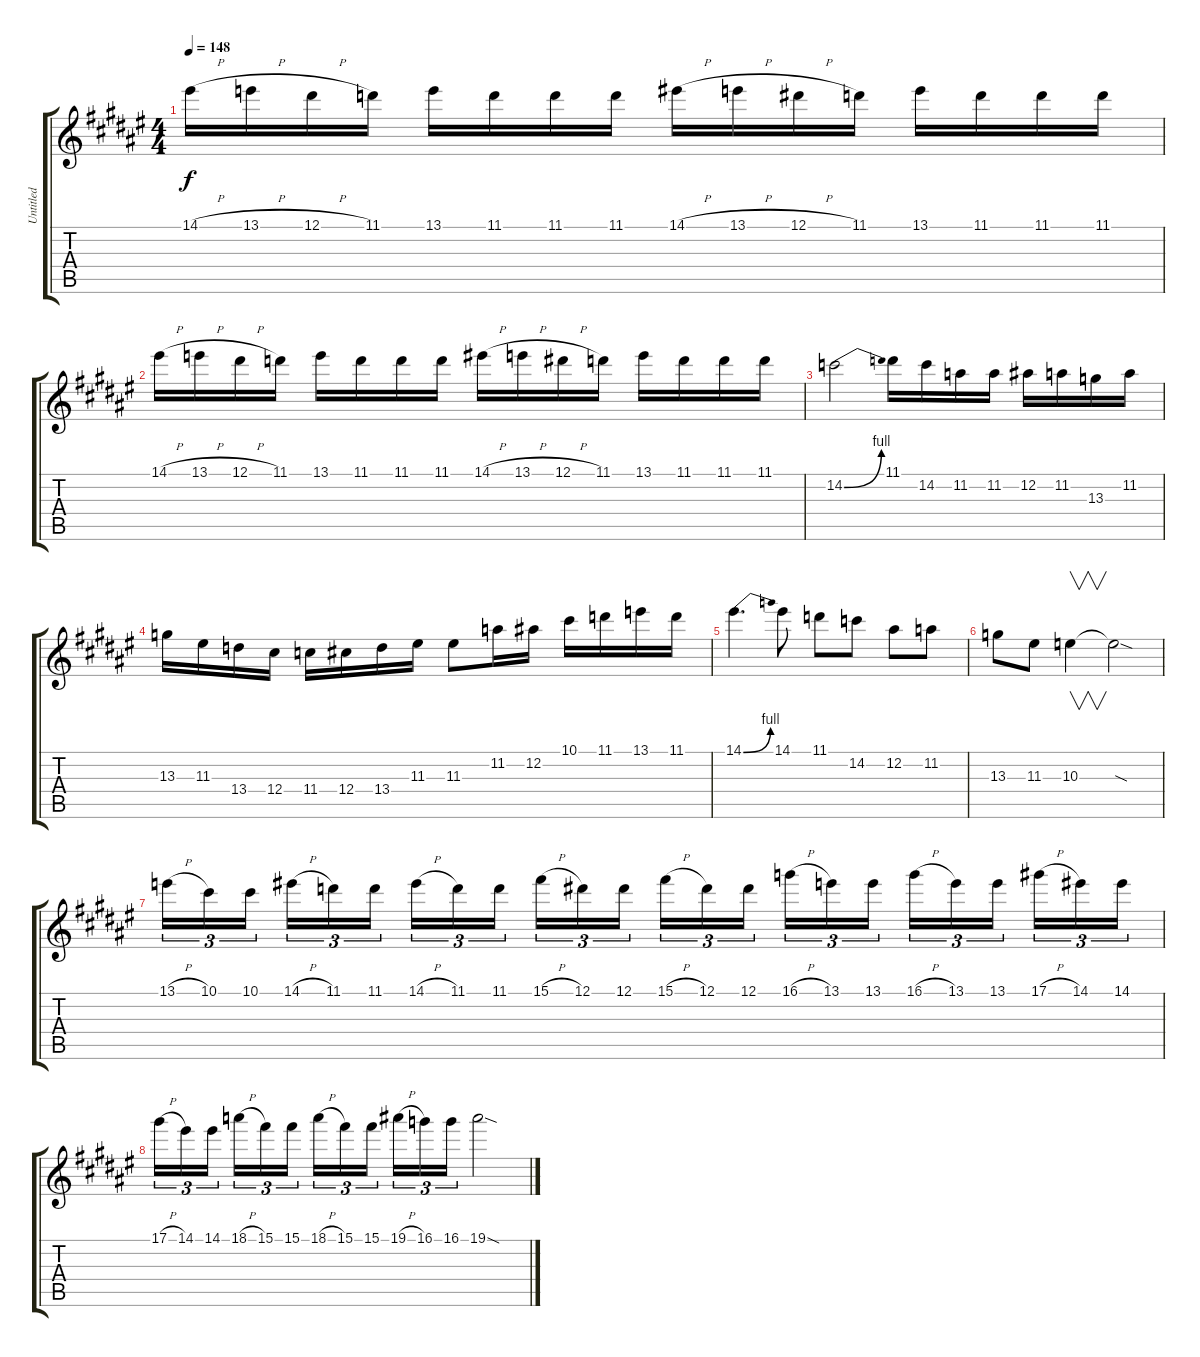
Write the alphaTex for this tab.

\track ("Untitled" "Untitled") {instrument distortionguitar}
\staff {score tabs}
\tuning (Eb4 Bb3 Gb3 Db3 Ab2 Eb2) {hide}
\ts (4 4)
\tempo 148
\clef g2
\ks d#minor
14.1{h}.16{dy f} 13.1{h}.16 12.1{h}.16 11.1.16 13.1.16 11.1.16 11.1.16 11.1.16 14.1{h}.16 13.1{h}.16 12.1{h}.16 11.1.16 13.1.16 11.1.16 11.1.16 11.1.16 |
14.1{h}.16 13.1{h}.16 12.1{h}.16 11.1.16 13.1.16 11.1.16 11.1.16 11.1.16 14.1{h}.16 13.1{h}.16 12.1{h}.16 11.1.16 13.1.16 11.1.16 11.1.16 11.1.16 |
14.2{be (bend 0 0 60 4)}.2 11.1.16 14.2.16 11.2.16 11.2.16 12.2.16 11.2.16 13.3.16 11.2.16 |
13.3.16 11.3.16 13.4.16 12.4.16 11.4.16 12.4.16 13.4.16 11.3.16 11.3.8 11.2.16 12.2.16 10.1.16 11.1.16 13.1.16 11.1.16 |
14.1{be (bend 0 0 60 4)}.4{d} 14.1.8 11.1.8 14.2.8 12.2.8 11.2.8 |
13.3.8 11.3.8 10.3.4{v} 10.3{sod t}.2 |
13.1{h}.16{tu (3 2)} 10.1.16{tu (3 2)} 10.1.16{tu (3 2) beam splitsecondary} 14.1{h}.16{tu (3 2)} 11.1.16{tu (3 2)} 11.1.16{tu (3 2)} 14.1{h}.16{tu (3 2)} 11.1.16{tu (3 2)} 11.1.16{tu (3 2) beam splitsecondary} 15.1{h}.16{tu (3 2)} 12.1.16{tu (3 2)} 12.1.16{tu (3 2)} 15.1{h}.16{tu (3 2)} 12.1.16{tu (3 2)} 12.1.16{tu (3 2) beam splitsecondary} 16.1{h}.16{tu (3 2)} 13.1.16{tu (3 2)} 13.1.16{tu (3 2)} 16.1{h}.16{tu (3 2)} 13.1.16{tu (3 2)} 13.1.16{tu (3 2) beam splitsecondary} 17.1{h}.16{tu (3 2)} 14.1.16{tu (3 2)} 14.1.16{tu (3 2)} |
17.1{h}.16{tu (3 2)} 14.1.16{tu (3 2)} 14.1.16{tu (3 2) beam splitsecondary} 18.1{h}.16{tu (3 2)} 15.1.16{tu (3 2)} 15.1.16{tu (3 2)} 18.1{h}.16{tu (3 2)} 15.1.16{tu (3 2)} 15.1.16{tu (3 2) beam splitsecondary} 19.1{h}.16{tu (3 2)} 16.1.16{tu (3 2)} 16.1.16{tu (3 2)} 19.1{sod}.2
